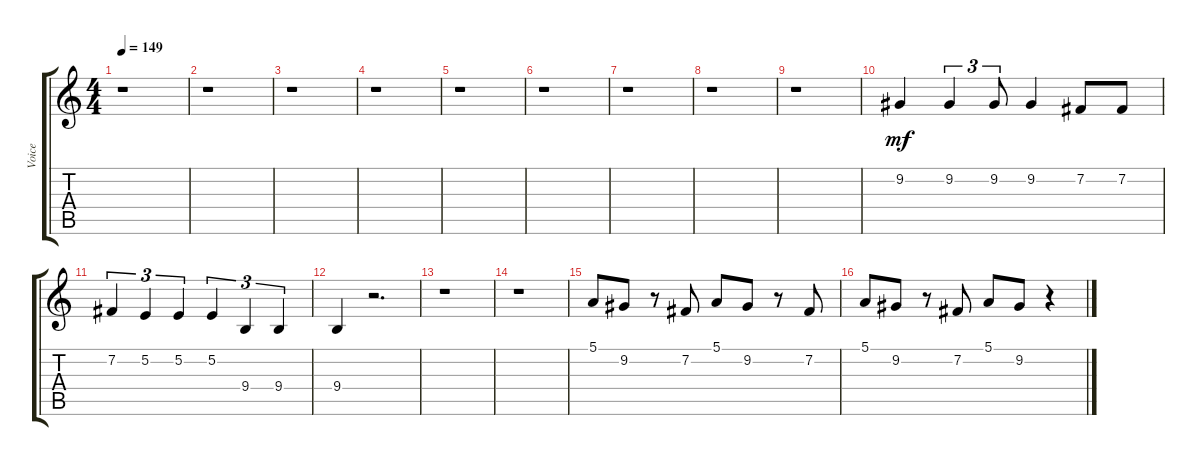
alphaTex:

\track ("Voice" "Voice") {instrument lead3calliope}
\staff {score tabs}
\tuning (E4 B3 G3 D3 A2 E2) {hide}
\ts (4 4)
\tempo 149
\clef g2
\ks c
r.1{dy mf} |
r.1 |
r.1 |
r.1 |
r.1 |
r.1 |
r.1 |
r.1 |
r.1 |
9.2.4 9.2.4{tu (3 2)} 9.2.8{tu (3 2)} 9.2.4 7.2.8 7.2.8 |
7.2.4{tu (3 2)} 5.2.4{tu (3 2)} 5.2.4{tu (3 2)} 5.2.4{tu (3 2)} 9.4.4{tu (3 2)} 9.4.4{tu (3 2)} |
9.4.4 r.2{d} |
r.1 |
r.1 |
5.1.8 9.2.8 r.8 7.2.8 5.1.8 9.2.8 r.8 7.2.8 |
5.1.8 9.2.8 r.8 7.2.8 5.1.8 9.2.8 r.4
